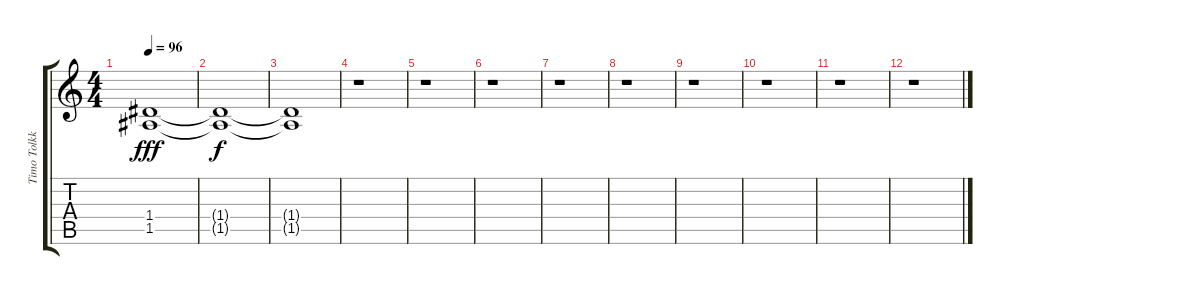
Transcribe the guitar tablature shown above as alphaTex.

\track ("Timo Tolkki" "Timo Tolkk") {instrument overdrivenguitar}
\staff {score tabs}
\tuning (E4 B3 G3 D3 A2 E2) {hide}
\ts (4 4)
\tempo 96
\clef g2
\ks c
(1.4 1.5).1{dy fff} |
(1.4{t} 1.5{t}).1{dy f} |
(1.4{t} 1.5{t}).1 |
r.1 |
r.1 |
r.1 |
r.1 |
r.1 |
r.1 |
r.1 |
r.1 |
r.1
